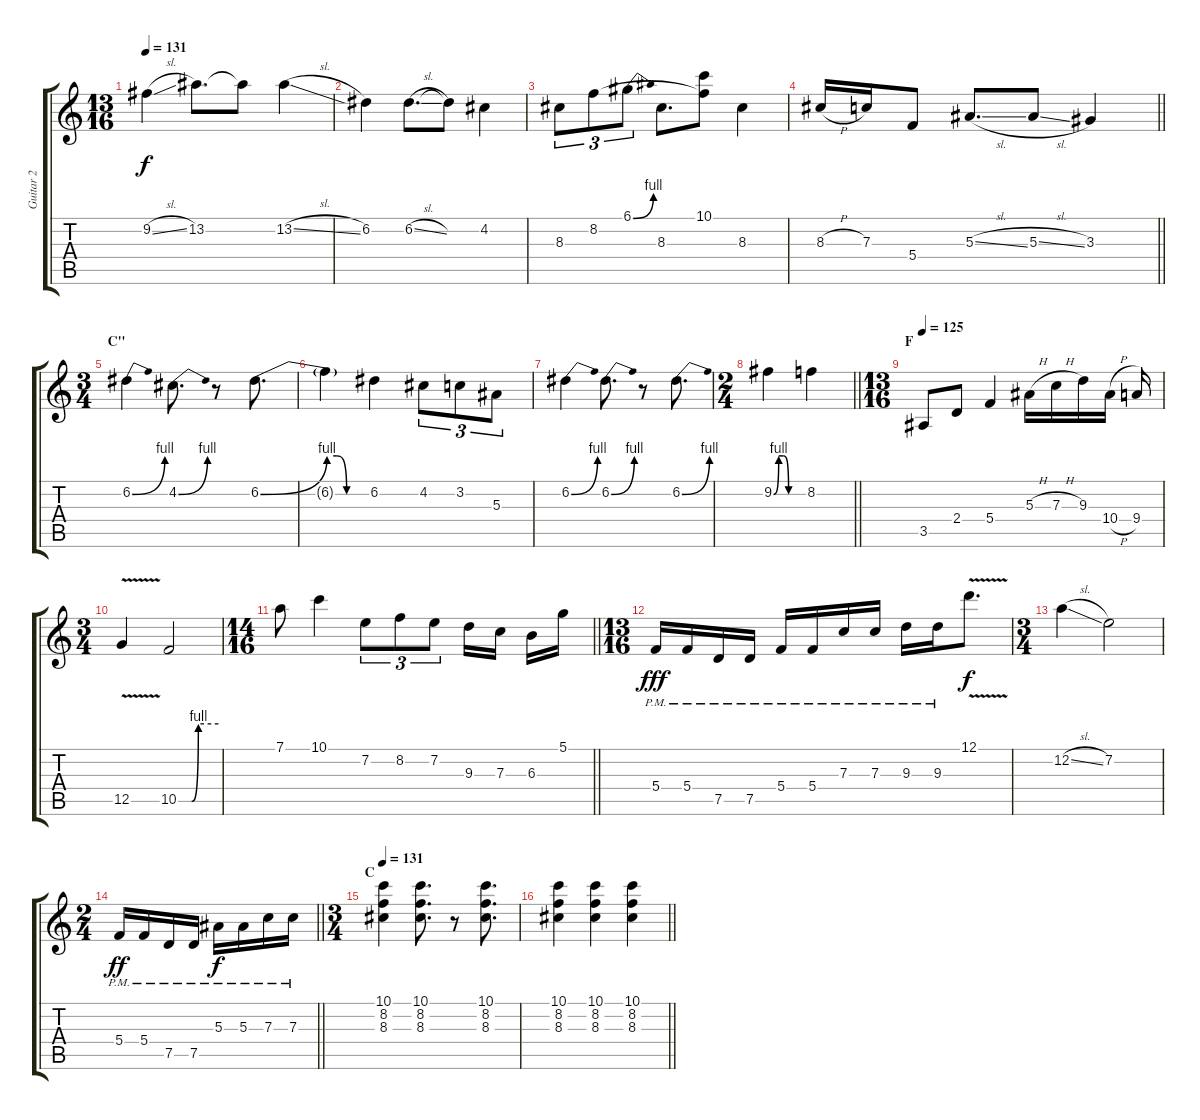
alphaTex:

\track ("Guitar 2" "Guitar 2") {instrument distortionguitar}
\staff {score tabs}
\tuning (D4 A3 F3 C3 G2 C2) {hide}
\ts (13 16)
\tempo 131
\clef g2
\ks c
9.2{sl}.4{dy f} 13.2.8{d} 13.2{t}.8 13.2{sl}.4 |
6.2.4 6.2{sl}.8{d} 6.2{t}.8 4.2.4 |
8.3.8{tu (3 2)} 8.2.8{tu (3 2)} 6.1{be (bend 0 0 60 4)}.8{tu (3 2)} 8.3.8{d} (10.1 8.2{t}).8 8.3.4 |
\barLineRight lightlight
8.3{h}.16 7.3.16 5.4.8 5.3{sl}.8{d} 5.3{sl}.8 3.3.4 |
\ts (3 4)
\section ("" "C''")
6.2{be (bend 0 0 60 4)}.4 4.2{be (bend 0 0 60 4)}.8{d} r.8 6.2{be (bend 0 0 60 4)}.8{d} |
6.2{be (custom 0 4 15 4 30 0 60 0) t}.4 6.2.4 4.2.8{tu (3 2)} 3.2.8{tu (3 2)} 5.3.8{tu (3 2)} |
6.2{be (bend 0 0 60 4)}.4 6.2{be (bend 0 0 60 4)}.8{d} r.8 6.2{be (bend 0 0 60 4)}.8{d} |
\ts (2 4)
\barLineRight lightlight
9.2{be (custom 0 0 10 4 20 4 30 0 60 0)}.4 8.2.4 |
\ts (13 16)
\section ("" "F")
\tempo 125
3.5.8{instrument distortionguitar} 2.4.8 5.4.4 5.3{h}.16 7.3{h}.16 9.3.16 10.4{h}.16 9.4.16 |
\ts (3 4)
12.5{v}.4 10.5{be (custom 0 0 20 0 30 4 60 4)}.2 |
\ts (14 16)
\barLineRight lightlight
7.1.8 10.1.4 7.2.8{tu (3 2)} 8.2.8{tu (3 2)} 7.2.8{tu (3 2)} 9.3.16 7.3.16 6.3.16 5.1.16 |
\ts (13 16)
5.4{pm}.16{dy fff} 5.4{pm}.16 7.5{pm}.16 7.5{pm}.16 5.4{pm}.16 5.4{pm}.16 7.3{pm}.16 7.3{pm}.16 9.3{pm}.16 9.3{pm}.16 12.1{v}.8{d dy f} |
\ts (3 4)
12.2{sl}.4 7.2.2 |
\ts (2 4)
\barLineRight lightlight
5.4{pm}.16{dy ff} 5.4{pm}.16 7.5{pm}.16 7.5{pm}.16 5.3{pm}.16{dy f} 5.3{pm}.16 7.3{pm}.16 7.3{pm}.16 |
\ts (3 4)
\section ("" "C")
\tempo 131
(10.1 8.2 8.3).4 (10.1 8.2 8.3).8{d} r.8 (10.1 8.2 8.3).8{d} |
\barLineRight lightlight
(10.1 8.2 8.3).4 (10.1 8.2 8.3).4 (10.1 8.2 8.3).4
